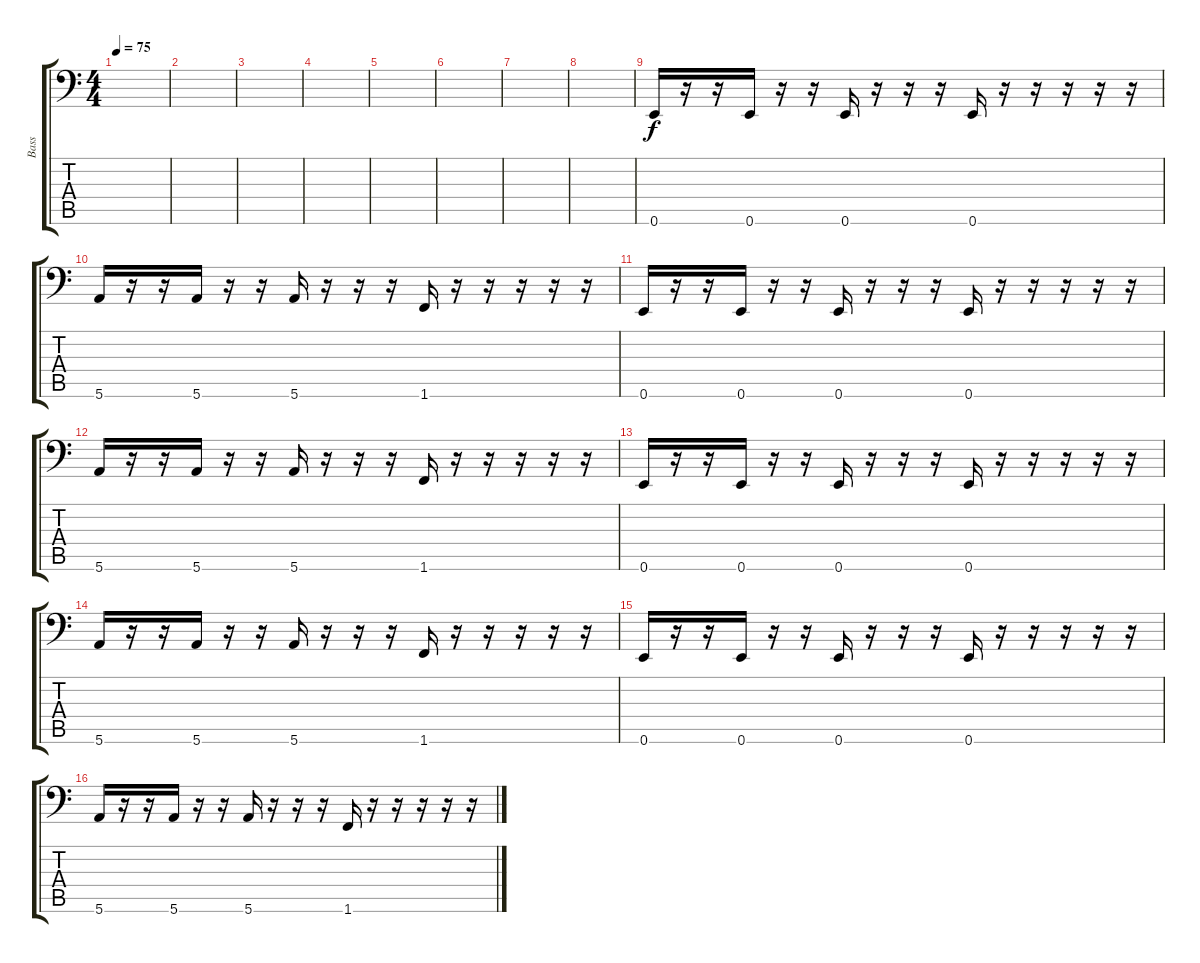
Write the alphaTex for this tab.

\track ("Bass" "Bass") {instrument electricbassfinger}
\staff {score tabs}
\tuning (E4 B3 G3 D3 A2 E1) {hide}
\ts (4 4)
\tempo 75
\clef f4
\ks c
|
|
|
|
|
|
|
|
0.6.16 r.16 r.16 0.6.16 r.16 r.16 0.6.16 r.16 r.16 r.16 0.6.16 r.16 r.16 r.16 r.16 r.16 |
5.6.16 r.16 r.16 5.6.16 r.16 r.16 5.6.16 r.16 r.16 r.16 1.6.16 r.16 r.16 r.16 r.16 r.16 |
0.6.16 r.16 r.16 0.6.16 r.16 r.16 0.6.16 r.16 r.16 r.16 0.6.16 r.16 r.16 r.16 r.16 r.16 |
5.6.16 r.16 r.16 5.6.16 r.16 r.16 5.6.16 r.16 r.16 r.16 1.6.16 r.16 r.16 r.16 r.16 r.16 |
0.6.16 r.16 r.16 0.6.16 r.16 r.16 0.6.16 r.16 r.16 r.16 0.6.16 r.16 r.16 r.16 r.16 r.16 |
5.6.16 r.16 r.16 5.6.16 r.16 r.16 5.6.16 r.16 r.16 r.16 1.6.16 r.16 r.16 r.16 r.16 r.16 |
0.6.16 r.16 r.16 0.6.16 r.16 r.16 0.6.16 r.16 r.16 r.16 0.6.16 r.16 r.16 r.16 r.16 r.16 |
5.6.16 r.16 r.16 5.6.16 r.16 r.16 5.6.16 r.16 r.16 r.16 1.6.16 r.16 r.16 r.16 r.16 r.16
